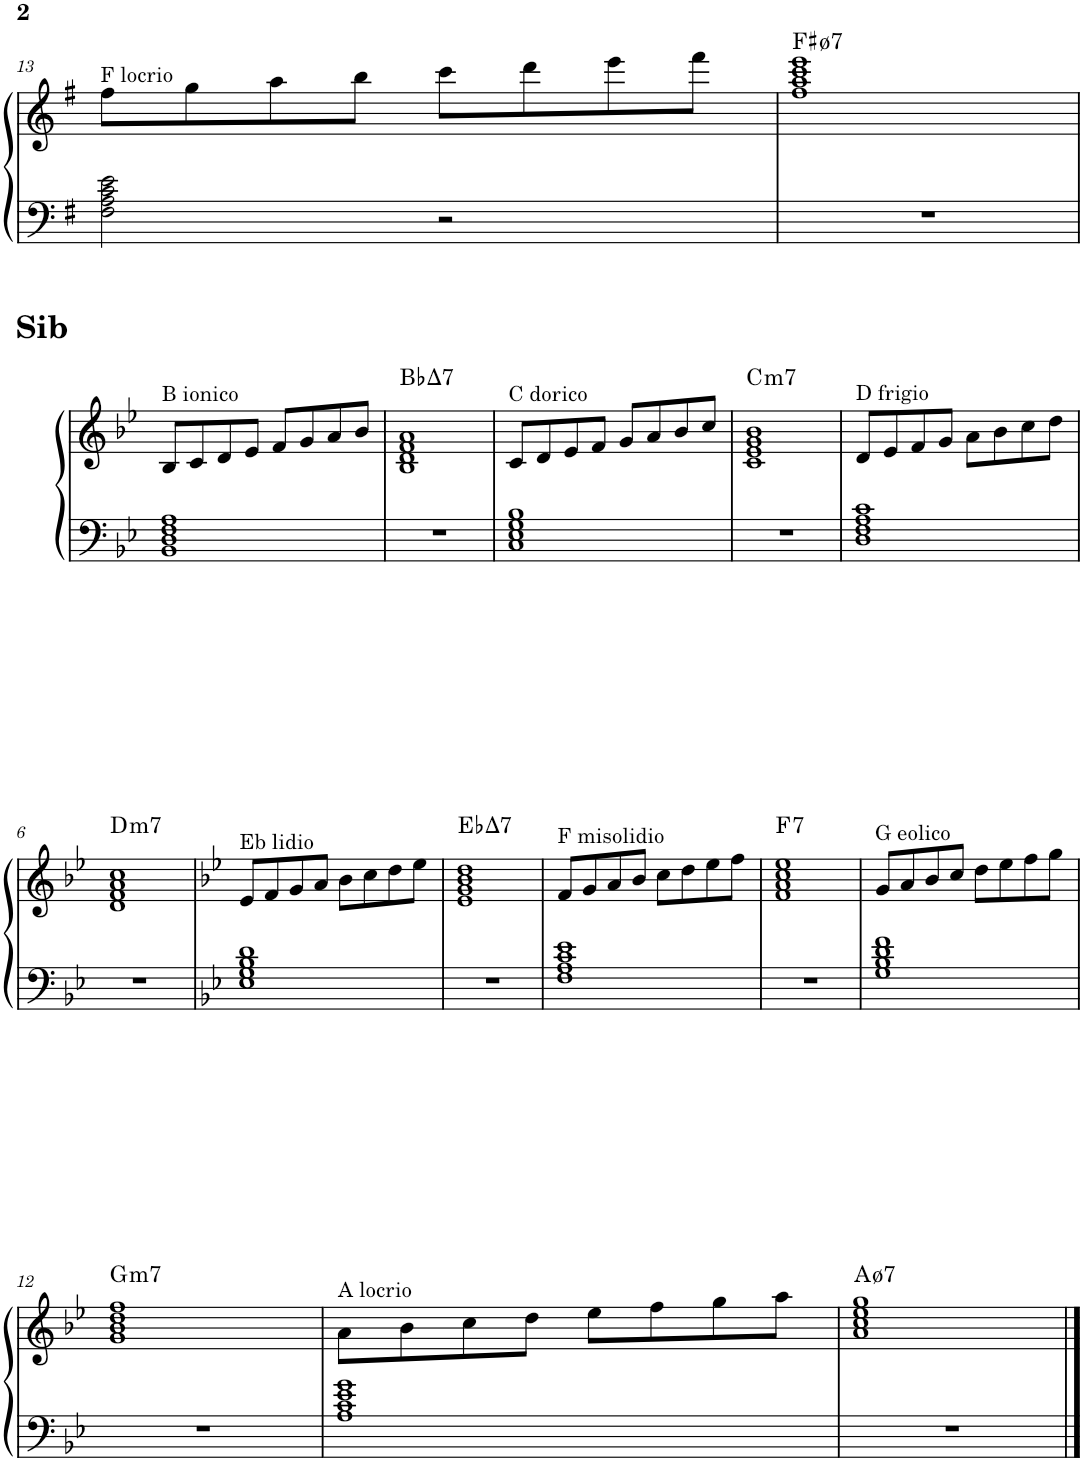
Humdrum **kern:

**kern	**kern	**harte
*part1	*part1	*part1
*staff2	*staff1	*
*I"Piano	*	*
*I'Pno.	*	*
!!LO:PB:g=z
*clefF4	*clefG2	*
*k[f#]	*k[f#]	*
*M4/4	*M4/4	*
=13	=13	=13
!	!LO:TX:a:t=F locrio	!
2F#\ 2A\ 2c\ 2e\	8ff#\L	.
.	8gg\	.
.	8aa\	.
.	8bb\J	.
2r	8ccc\L	.
.	8ddd\	.
.	8eee\	.
.	8fff#\J	.
=14	=14	=14
!	!	!LO:H:kt=7
1r	1ff# 1aa 1ccc 1eee	F#:hdim7
!!LO:LB:g=z
=1	=1	=1
*k[b-e-]	*k[b-e-]	*
!	!LO:TX:a:B:t=Sib	!
!	!LO:TX:a:t=B ionico	!
!LO:TX:a:B:t=Sib	!	!
1BB- 1D 1F 1A	8B-/L	.
.	8c/	.
.	8d/	.
.	8e-/J	.
.	8f/L	.
.	8g/	.
.	8a/	.
.	8b-/J	.
=2	=2	=2
!	!	!LO:H:kt=7
1r	1B- 1d 1f 1a	Bb:maj7
=3	=3	=3
!	!LO:TX:a:t=C dorico	!
1C 1E- 1G 1B-	8c/L	.
.	8d/	.
.	8e-/	.
.	8f/J	.
.	8g/L	.
.	8a/	.
.	8b-/	.
.	8cc/J	.
=4	=4	=4
!	!	!LO:H:kt=m7
1r	1c 1e- 1g 1b-	C:min7
=5	=5	=5
!	!LO:TX:a:t=D frigio	!
1D 1F 1A 1c	8d/L	.
.	8e-/	.
.	8f/	.
.	8g/J	.
.	8a\L	.
.	8b-\	.
.	8cc\	.
.	8dd\J	.
!!LO:LB:g=z
=6	=6	=6
!	!	!LO:H:kt=m7
1r	1d 1f 1a 1cc	D:min7
=7	=7	=7
*k[b-e-]	*k[b-e-]	*
!	!LO:TX:a:t=Eb lidio	!
1E- 1G 1B- 1d	8e-/L	.
.	8f/	.
.	8g/	.
.	8a/J	.
.	8b-\L	.
.	8cc\	.
.	8dd\	.
.	8ee-\J	.
=8	=8	=8
!	!	!LO:H:kt=7
1r	1e- 1g 1b- 1dd	Eb:maj7
=9	=9	=9
!	!LO:TX:a:t=F misolidio	!
1F 1A 1c 1e-	8f/L	.
.	8g/	.
.	8a/	.
.	8b-/J	.
.	8cc\L	.
.	8dd\	.
.	8ee-\	.
.	8ff\J	.
=10	=10	=10
!	!	!LO:H:kt=7
1r	1f 1a 1cc 1ee-	F:7
=11	=11	=11
!	!LO:TX:a:t=G eolico	!
1G 1B- 1d 1f	8g/L	.
.	8a/	.
.	8b-/	.
.	8cc/J	.
.	8dd\L	.
.	8ee-\	.
.	8ff\	.
.	8gg\J	.
!!LO:LB:g=z
=12	=12	=12
!	!	!LO:H:kt=m7
1r	1g 1b- 1dd 1ff	G:min7
=13	=13	=13
!	!LO:TX:a:t=A locrio	!
1A 1c 1e- 1g	8a\L	.
.	8b-\	.
.	8cc\	.
.	8dd\J	.
.	8ee-\L	.
.	8ff\	.
.	8gg\	.
.	8aa\J	.
=14	=14	=14
!	!	!LO:H:kt=7
1r	1a 1cc 1ee- 1gg	A:hdim7
==	==	==
*-	*-	*-
